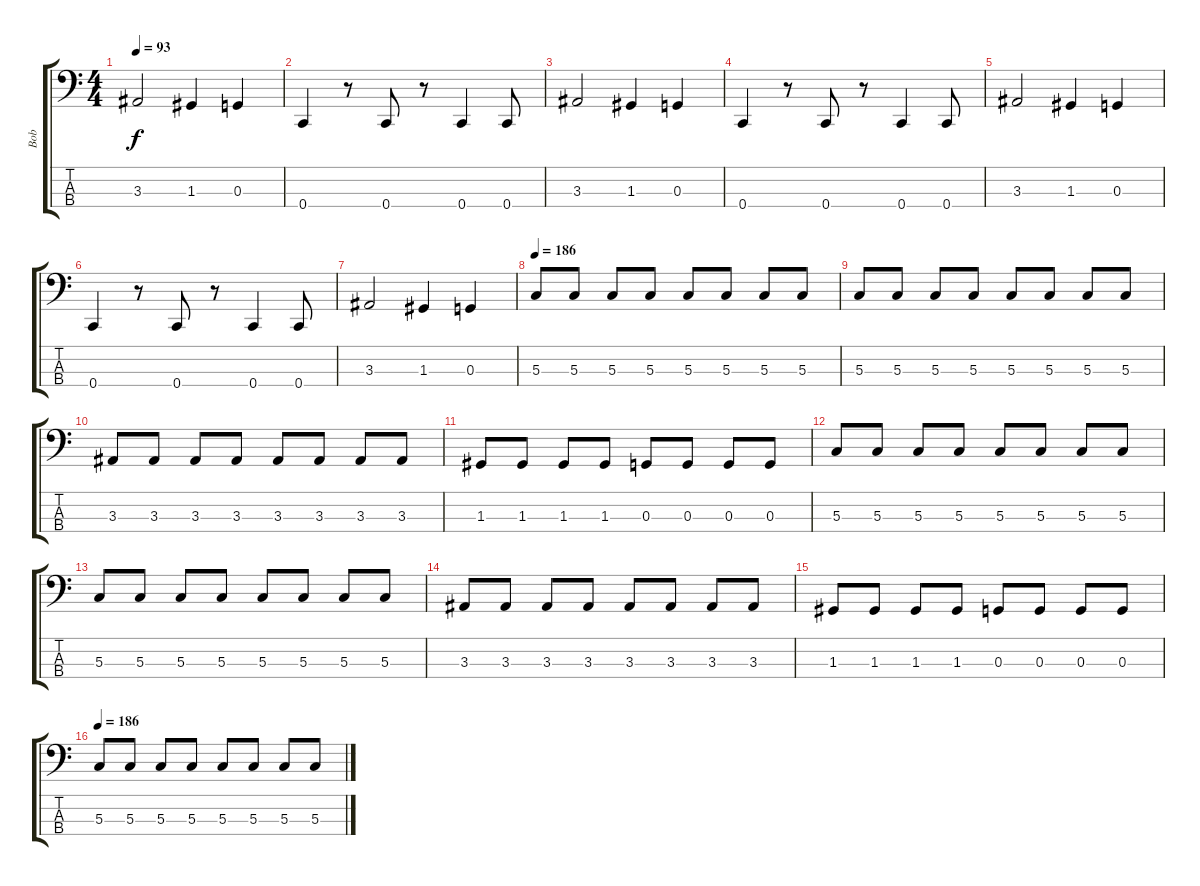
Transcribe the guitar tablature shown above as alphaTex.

\track ("Bob" "Bob") {instrument electricbassfinger}
\staff {score tabs}
\tuning (F2 C2 G1 C1) {hide}
\ts (4 4)
\tempo 93
\clef f4
\ks c
3.3.2{dy f} 1.3.4 0.3.4 |
0.4.4 r.8 0.4.8 r.8 0.4.4 0.4.8 |
3.3.2 1.3.4 0.3.4 |
0.4.4 r.8 0.4.8 r.8 0.4.4 0.4.8 |
3.3.2 1.3.4 0.3.4 |
0.4.4 r.8 0.4.8 r.8 0.4.4 0.4.8 |
3.3.2 1.3.4 0.3.4 |
\tempo 186
5.3.8 5.3.8 5.3.8 5.3.8 5.3.8 5.3.8 5.3.8 5.3.8 |
5.3.8 5.3.8 5.3.8 5.3.8 5.3.8 5.3.8 5.3.8 5.3.8 |
3.3.8 3.3.8 3.3.8 3.3.8 3.3.8 3.3.8 3.3.8 3.3.8 |
1.3.8 1.3.8 1.3.8 1.3.8 0.3.8 0.3.8 0.3.8 0.3.8 |
5.3.8 5.3.8 5.3.8 5.3.8 5.3.8 5.3.8 5.3.8 5.3.8 |
5.3.8 5.3.8 5.3.8 5.3.8 5.3.8 5.3.8 5.3.8 5.3.8 |
3.3.8 3.3.8 3.3.8 3.3.8 3.3.8 3.3.8 3.3.8 3.3.8 |
1.3.8 1.3.8 1.3.8 1.3.8 0.3.8 0.3.8 0.3.8 0.3.8 |
\tempo 186
5.3.8 5.3.8 5.3.8 5.3.8 5.3.8 5.3.8 5.3.8 5.3.8
